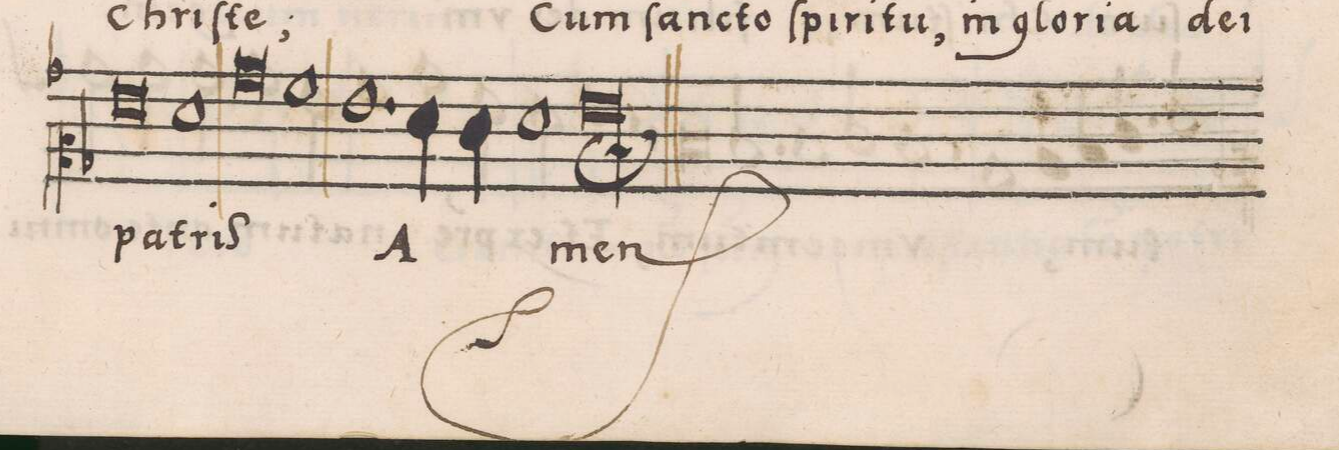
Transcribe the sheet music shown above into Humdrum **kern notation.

**kern	**text
*I"CANTVS	*
*clefC2	*
*k[b-]	*
*met(C|)	*
*M3/1	*
0g\	pa-
1f\	-triS
=126-	=126-
0b-\	.
1a\	.
=127-	=127-
1.g\	.
4f\	A-
4e\	.
1f\	.
=128-	=128-
0.g\;<	-men
==	==
*-	*-
